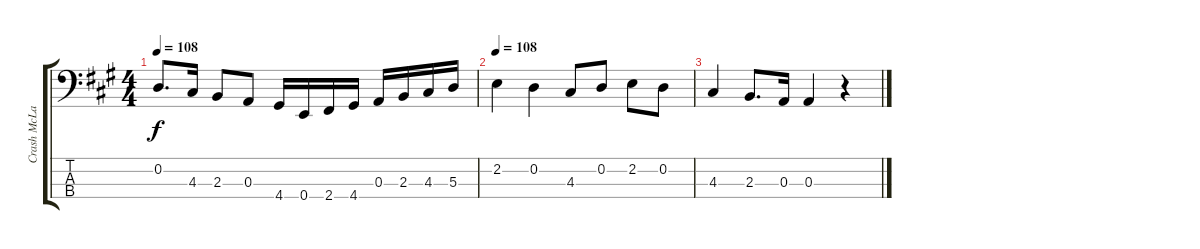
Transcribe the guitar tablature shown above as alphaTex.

\track ("Crash McLarson" "Crash McLa") {instrument electricbassfinger}
\staff {score tabs}
\tuning (G2 D2 A1 E1) {hide}
\ts (4 4)
\tempo 108
\clef f4
\ks a
0.2.8{d dy f} 4.3.16 2.3.8 0.3.8 4.4.16 0.4.16 2.4.16 4.4.16 0.3.16 2.3.16 4.3.16 5.3.16 |
\tempo 108
2.2.4 0.2.4 4.3.8 0.2.8 2.2.8 0.2.8 |
4.3.4 2.3.8{d} 0.3.16 0.3.4 r.4
